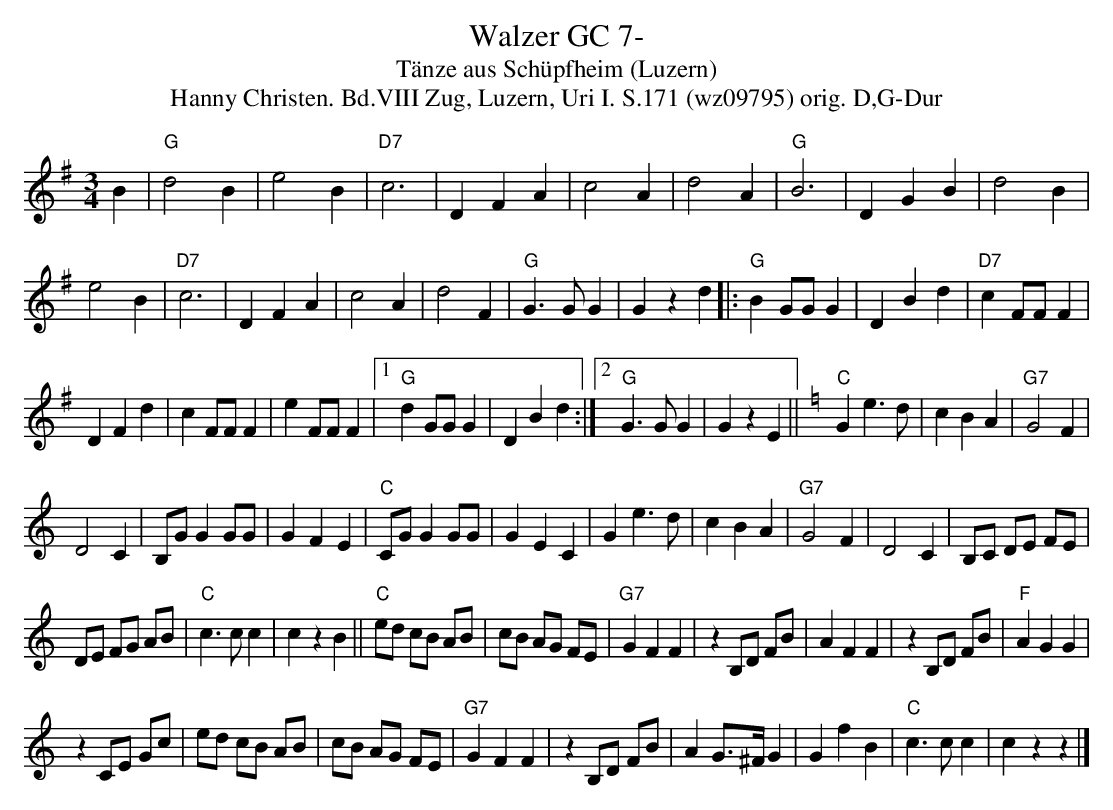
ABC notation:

X:1
T:Walzer GC 7-
T:T\"anze aus Schüpfheim (Luzern)
T:Hanny Christen. Bd.VIII Zug, Luzern, Uri I. S.171 (wz09795) orig. D,G-Dur
M:3/4
L:1/4
K:Gmaj
B | "G"d2B | e2B | "D7"c3 | DFA | c2A | d2A | "G"B3 | DGB | d2B |
e2B | "D7"c3 | DFA | c2A | d2F | "G"G>GG | Gzd |: "G"B G/2G/2G | DBd | "D7"c F/2F/2F |
DFd | c F/2F/2F | e F/2F/2F |1 "G"d G/2G/2G | DBd :|2 "G"G>GG | GzE || [K:Cmaj] "C"Ge>d | cBA | "G7"G2F |
D2C | B,/2G/2GG/2G/2 | GFE | "C"C/2G/2GG/2G/2 | GEC | Ge>d | cBA | "G7"G2F | D2C | [L:1/8] B,C DE FE |
DE FG AB | "C"c3cc2 | c2z2B2 ||"C"ed cB AB | cB AG FE | "G7"G2F2F2 | z2 B,D FB | A2F2F2 | z2 B,D FB | "F"A2G2G2 |
z2 CE Gc | ed cB AB | cB AG FE | "G7"G2F2F2 | z2 B,D FB | A2 G>^F G2 | G2f2B2 | "C"c3cc2 | c2z2z2 |]
